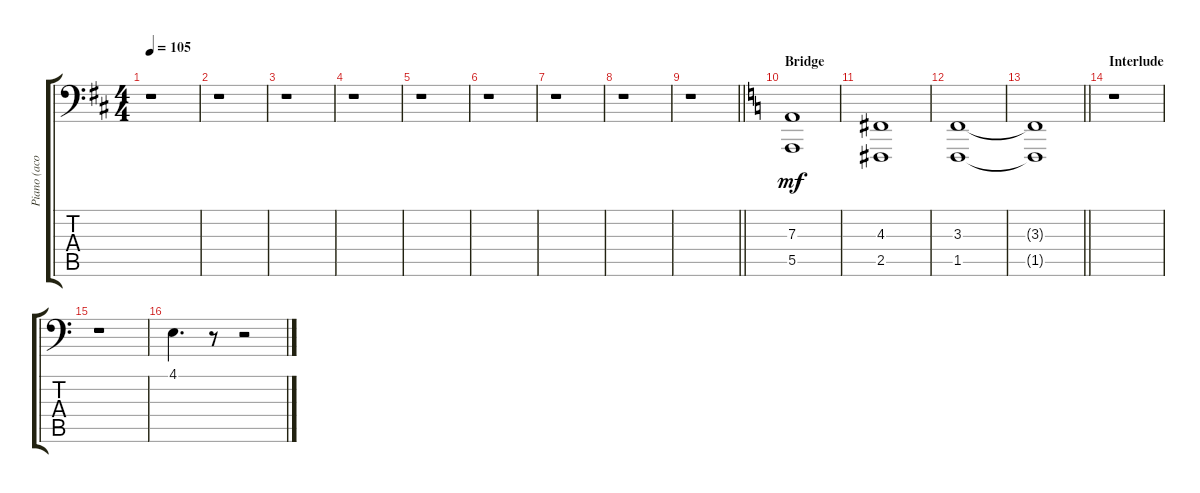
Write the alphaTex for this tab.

\track ("Piano (acous.) (aux.)" "Piano (aco") {instrument brightacousticpiano}
\staff {score tabs}
\tuning (C3 G2 D2 A1 E1 B0) {hide}
\ts (4 4)
\tempo 105
\clef f4
\ks bminor
r.1{dy mf} |
r.1 |
r.1 |
r.1 |
r.1 |
r.1 |
r.1 |
r.1 |
\barLineRight lightlight
r.1 |
\section ("" "Bridge")
\ks aminor
(7.3 5.5).1 |
(4.3 2.5).1 |
(3.3 1.5).1 |
\barLineRight lightlight
(3.3{t} 1.5{t}).1 |
\section ("" "Interlude")
r.1 |
r.1 |
4.1.4{d} r.8 r.2
